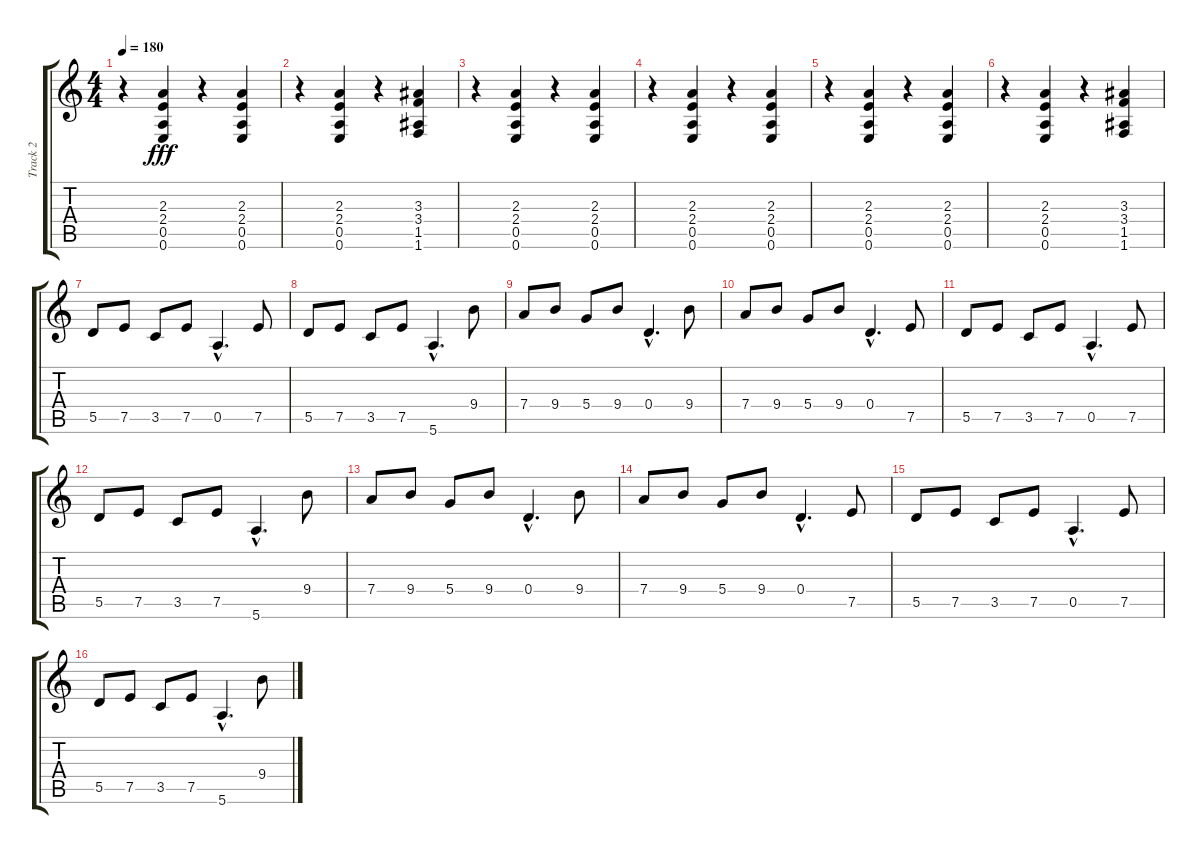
\track ("Track 2" "Track 2") {instrument distortionguitar}
\staff {score tabs}
\tuning (E4 B3 G3 D3 A2 E2) {hide}
\ts (4 4)
\tempo 180
\clef g2
\ks c
r.4{dy fff} (2.3 2.4 0.5 0.6).4 r.4 (2.3 2.4 0.5 0.6).4 |
r.4 (2.3 2.4 0.5 0.6).4 r.4 (3.3 3.4 1.5 1.6).4 |
r.4 (2.3 2.4 0.5 0.6).4 r.4 (2.3 2.4 0.5 0.6).4 |
r.4 (2.3 2.4 0.5 0.6).4 r.4 (2.3 2.4 0.5 0.6).4 |
r.4 (2.3 2.4 0.5 0.6).4 r.4 (2.3 2.4 0.5 0.6).4 |
r.4 (2.3 2.4 0.5 0.6).4 r.4 (3.3 3.4 1.5 1.6).4 |
5.5.8 7.5.8 3.5.8 7.5.8 0.5{hac}.4{d} 7.5.8 |
5.5.8 7.5.8 3.5.8 7.5.8 5.6{hac}.4{d} 9.4.8 |
7.4.8 9.4.8 5.4.8 9.4.8 0.4{hac}.4{d} 9.4.8 |
7.4.8 9.4.8 5.4.8 9.4.8 0.4{hac}.4{d} 7.5.8 |
5.5.8 7.5.8 3.5.8 7.5.8 0.5{hac}.4{d} 7.5.8 |
5.5.8 7.5.8 3.5.8 7.5.8 5.6{hac}.4{d} 9.4.8 |
7.4.8 9.4.8 5.4.8 9.4.8 0.4{hac}.4{d} 9.4.8 |
7.4.8 9.4.8 5.4.8 9.4.8 0.4{hac}.4{d} 7.5.8 |
5.5.8 7.5.8 3.5.8 7.5.8 0.5{hac}.4{d} 7.5.8 |
5.5.8 7.5.8 3.5.8 7.5.8 5.6{hac}.4{d} 9.4.8
